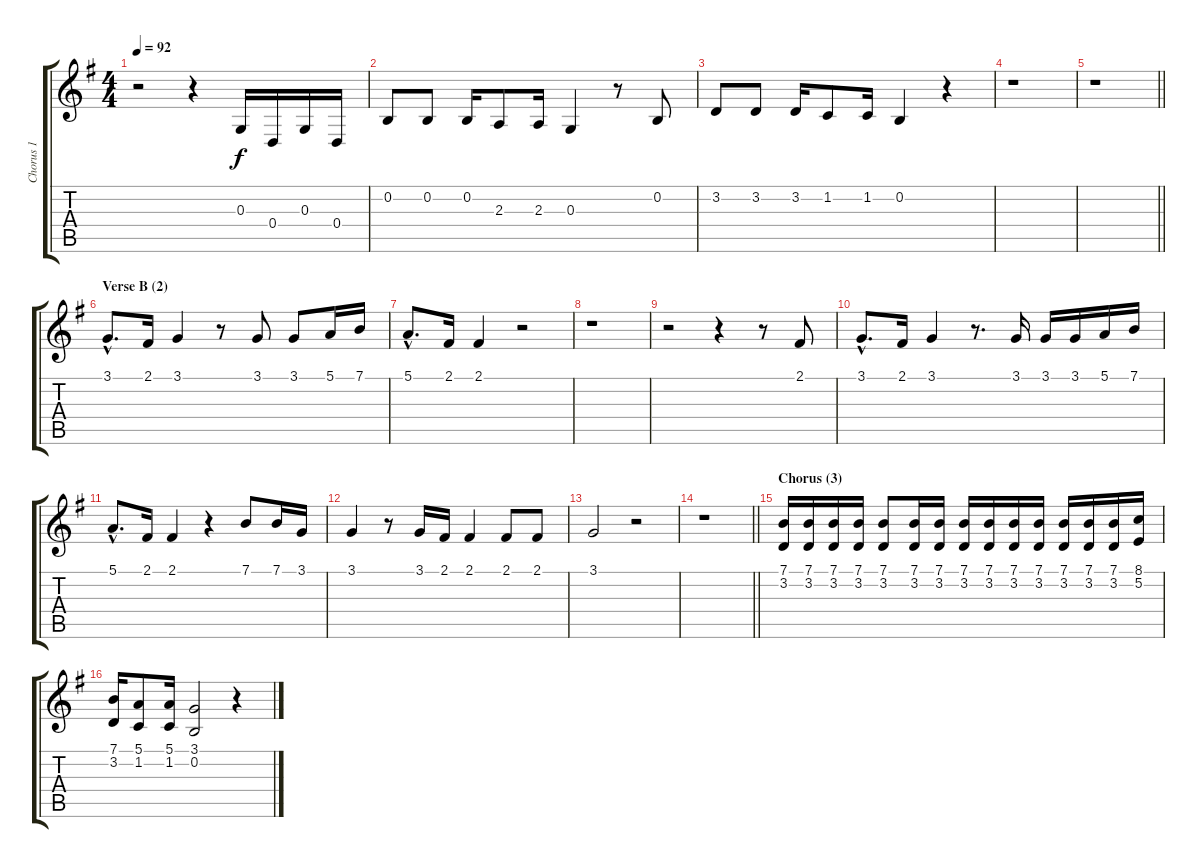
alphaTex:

\track ("Chorus 1" "Chorus 1") {instrument sopranosax}
\staff {score tabs}
\tuning (E4 B3 G3 D3 A2 E2) {hide}
\ts (4 4)
\tempo 92
\clef g2
\ks g
r.2{dy f} r.4 0.3.16 0.4.16 0.3.16 0.4.16 |
0.2.8 0.2.8 0.2.16 2.3.8 2.3.16 0.3.4 r.8 0.2.8 |
3.2.8 3.2.8 3.2.16 1.2.8 1.2.16 0.2.4 r.4 |
r.1 |
\barLineRight lightlight
r.1 |
\section ("" "Verse B (2)")
3.1{hac}.8{d} 2.1.16 3.1.4 r.8 3.1.8 3.1.8 5.1.16 7.1.16 |
5.1{hac}.8{d} 2.1.16 2.1.4 r.2 |
r.1 |
r.2 r.4 r.8 2.1.8 |
3.1{hac}.8{d} 2.1.16 3.1.4 r.8{d} 3.1.16 3.1.16 3.1.16 5.1.16 7.1.16 |
5.1{hac}.8{d} 2.1.16 2.1.4 r.4 7.1.8 7.1.16 3.1.16 |
3.1.4 r.8 3.1.16 2.1.16 2.1.4 2.1.8 2.1.8 |
3.1.2 r.2 |
\barLineRight lightlight
r.1 |
\section ("" "Chorus (3)")
(7.1 3.2).16 (7.1 3.2).16 (7.1 3.2).16 (7.1 3.2).16 (7.1 3.2).8 (7.1 3.2).16 (7.1 3.2).16 (7.1 3.2).16 (7.1 3.2).16 (7.1 3.2).16 (7.1 3.2).16 (7.1 3.2).16 (7.1 3.2).16 (7.1 3.2).16 (8.1 5.2).16 |
(7.1 3.2).16 (5.1 1.2).8 (5.1 1.2).16 (3.1 0.2).2 r.4
